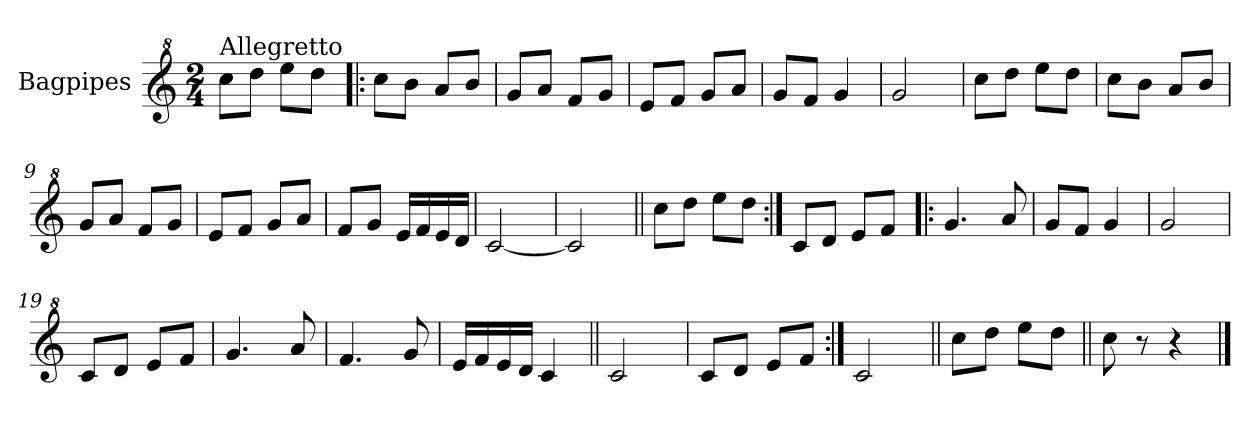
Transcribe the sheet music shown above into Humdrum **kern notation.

**kern
*part1
*staff1
*I"Bagpipes
*I'Bag
*clefG^2
*ITrd1c2
*k[b-e-]
*B-:
*M2/4
=1
!LO:TX:a:t=Allegretto
8bb-\L
8ccc\J
8ddd\L
8ccc\J
=2!|:
8bb-\L
8aa\J
8gg/L
8aa/J
=3
8ff/L
8gg/J
8ee-/L
8ff/J
=4
8dd/L
8ee-/J
8ff/L
8gg/J
=5
8ff/L
8ee-/J
4ff/
=6
2ff/
=7
8bb-\L
8ccc\J
8ddd\L
8ccc\J
=8
8bb-\L
8aa\J
8gg/L
8aa/J
=9
8ff/L
8gg/J
8ee-/L
8ff/J
=10
8dd/L
8ee-/J
8ff/L
8gg/J
!!LO:LB:g=z
=11
8ee-/L
8ff/J
16dd/LL
16ee-/
16dd/
16cc/JJ
=12
[2b-/
=13
2b-/]
=14||
8bb-\L
8ccc\J
8ddd\L
8ccc\J
=15:|!
8b-/L
8cc/J
8dd/L
8ee-/J
=16!|:
4.ff/
8gg/
=17
8ff/L
8ee-/J
4ff/
=18
2ff/
=19
8b-/L
8cc/J
8dd/L
8ee-/J
=20
4.ff/
8gg/
=21
4.ee-/
8ff/
!!LO:LB:g=z
=22
16dd/LL
16ee-/
16dd/
16cc/JJ
4b-/
=23||
2b-/
=24
8b-/L
8cc/J
8dd/L
8ee-/J
=25:|!
2b-/
=26||
8bb-\L
8ccc\J
8ddd\L
8ccc\J
=27||
8bb-\
8r
4r
==
*-
